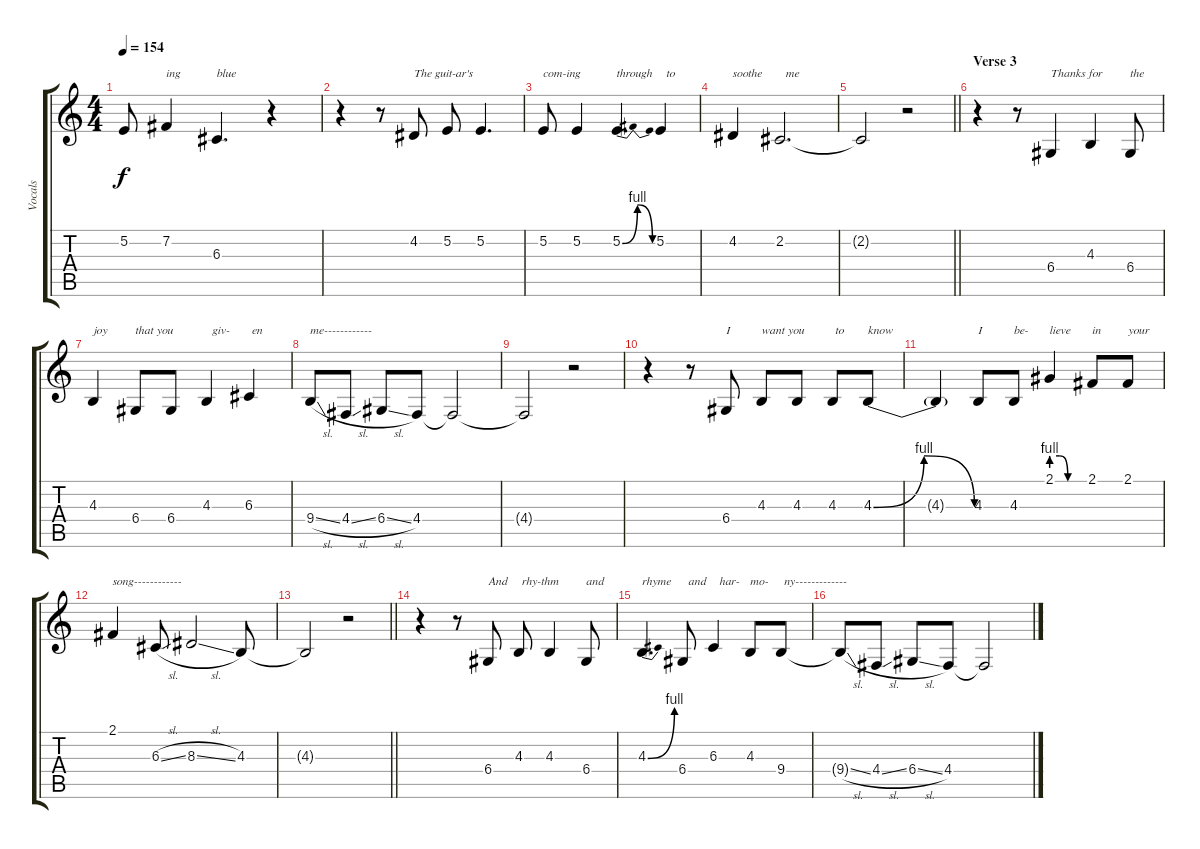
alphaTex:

\track ("Vocals" "Vocals") {instrument clarinet}
\staff {score tabs}
\tuning (E4 B3 G3 D3 A2 E2) {hide}
\ts (4 4)
\tempo 154
\clef g2
\ks c
5.2{t}.8{dy f} 7.2.4{txt "ing"} 6.3.4{d txt "blue"} r.4 |
r.4 r.8 4.2.8{txt "The guit-ar's"} 5.2.8 5.2.4{d} |
5.2.8{txt "com-ing"} 5.2.4 5.2{be (bendrelease 0 0 10 4 30 4 60 0)}.4{d txt "through"} 5.2.4{txt "  to"} |
4.2.4{txt "soothe"} 2.2.2{d txt "  me"} |
\barLineRight lightlight
2.2{t}.2 r.2 |
\section ("" "Verse 3")
r.4 r.8 6.4.4{txt "Thanks for"} 4.3.4 6.4.8{txt "the"} |
4.3.4{txt "joy"} 6.4.8{txt "that you"} 6.4.8 4.3.4{txt "  giv-"} 6.3.4{txt " en"} |
9.4{sl}.8{txt "me------------"} 4.4{sl}.8 6.4{sl}.8 4.4.8 4.4{t}.2 |
4.4{t}.2 r.2 |
r.4 r.8 6.4.8{txt "I"} 4.3.8{txt "want you"} 4.3.8 4.3.8{txt " to"} 4.3{be (bendrelease 0 0 15 4 45 4 60 0)}.8{txt "know"} |
4.3{t}.4 4.3.8{txt "I"} 4.3.8{txt "be-"} 2.1{be (custom 0 4 15 4 30 0 60 0)}.4{txt "lieve"} 2.1.8{txt "in"} 2.1.8{txt "your"} |
2.1.4{txt "song------------"} 6.3{sl}.8 8.3{sl}.2 4.3.8 |
\barLineRight lightlight
4.3{t}.2 r.2 |
r.4 r.8 6.4.8{txt "And"} 4.3.8{txt " rhy-thm"} 4.3.4 6.4.8{txt "and"} |
4.3{be (bend 0 0 60 4)}.4{d txt "rhyme"} 6.4.8{txt "  and"} 6.3.4{txt "  har-"} 4.3.8{txt "mo-"} 9.4.8{txt " ny-------------"} |
9.4{sl t}.8 4.4{sl}.8 6.4{sl}.8 4.4.8 4.4{t}.2
